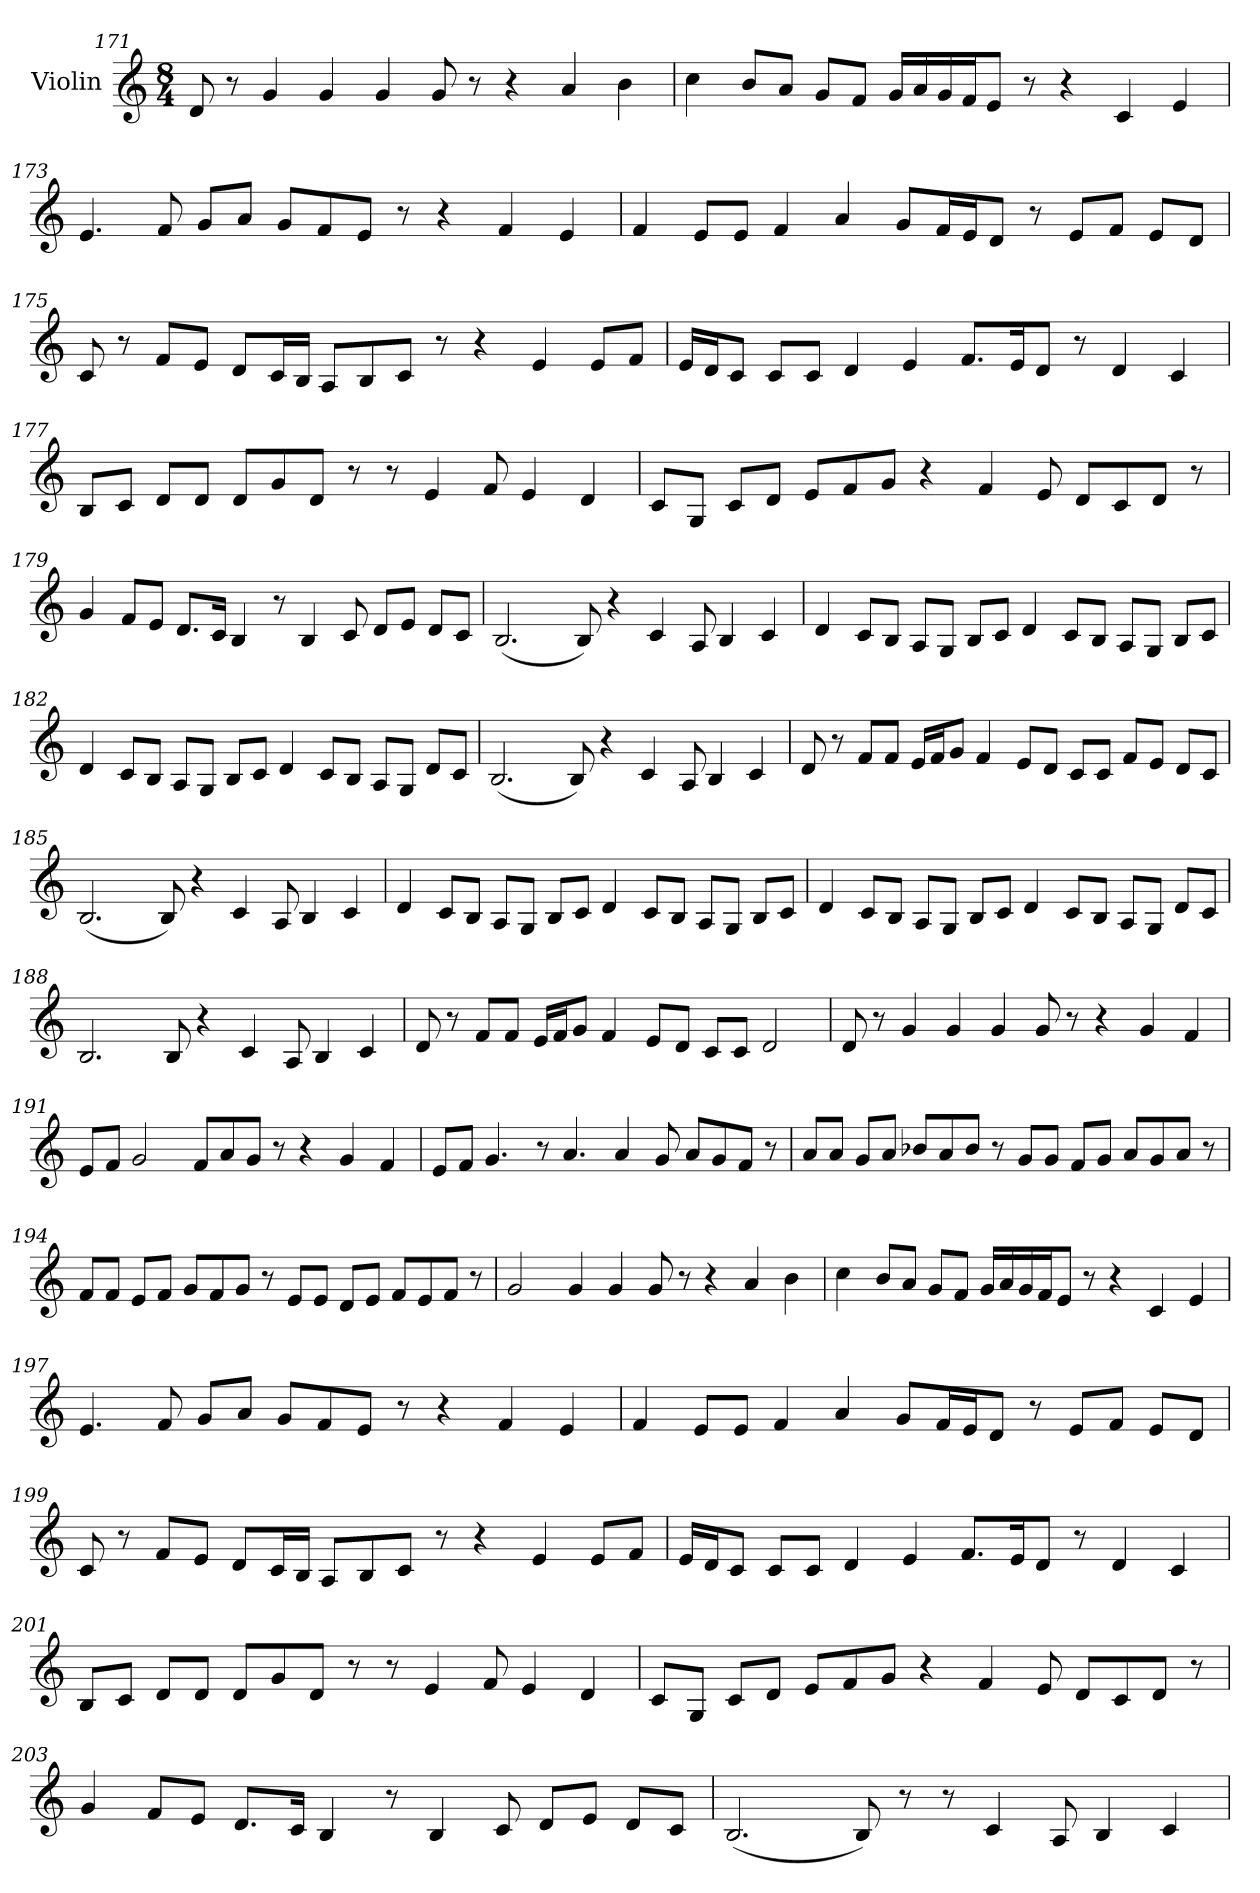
**kern
*part1
*staff1
*I"Violin
*clefG2
*k[]
*M8/4
=171
8d/
8r
4g/
4g/
4g/
8g/
8r
4r
4a/
4b\
!!LO:LB:g=z
=172
4cc\
8b/L
8a/J
8g/L
8f/J
16g/LL
16a/
16g/
16f/J
8e/J
8r
4r
4c/
4e/
=173
4.e/
8f/
8g/L
8a/J
8g/L
8f/
8e/J
8r
4r
4f/
4e/
!!LO:LB:g=z
=174
4f/
8e/L
8e/J
4f/
4a/
8g/L
16f/L
16e/J
8d/J
8r
8e/L
8f/J
8e/L
8d/J
=175
8c/
8r
8f/L
8e/J
8d/L
16c/L
16B/JJ
8A/L
8B/
8c/J
8r
4r
4e/
8e/L
8f/J
!!LO:LB:g=z
=176
16e/LL
16d/J
8c/J
8c/L
8c/J
4d/
4e/
8.f/L
16e/K
8d/J
8r
4d/
4c/
=177
8B/L
8c/J
8d/L
8d/J
8d/L
8g/
8d/J
8r
8r
4e/
8f/
4e/
4d/
!!LO:LB:g=z
=178
8c/L
8G/J
8c/L
8d/J
8e/L
8f/
8g/J
4r
4f/
8e/
8d/L
8c/
8d/J
8r
=179
4g/
8f/L
8e/J
8.d/L
16c/Jk
4B/
8r
4B/
8c/
8d/L
8e/J
8d/L
8c/J
!!LO:LB:g=z
=180
(<2.B/
8B/)
4r
4c/
8A/
4B/
4c/
=181
4d/
8c/L
8B/J
8A/L
8G/J
8B/L
8c/J
4d/
8c/L
8B/J
8A/L
8G/J
8B/L
8c/J
!!LO:PB:g=z
=182
4d/
8c/L
8B/J
8A/L
8G/J
8B/L
8c/J
4d/
8c/L
8B/J
8A/L
8G/J
8d/L
8c/J
=183
(<2.B/
8B/)
4r
4c/
8A/
4B/
4c/
!!LO:LB:g=z
=184
8d/
8r
8f/L
8f/J
16e/LL
16f/J
8g/J
4f/
8e/L
8d/J
8c/L
8c/J
8f/L
8e/J
8d/L
8c/J
=185
(<2.B/
8B/)
4r
4c/
8A/
4B/
4c/
!!LO:LB:g=z
=186
4d/
8c/L
8B/J
8A/L
8G/J
8B/L
8c/J
4d/
8c/L
8B/J
8A/L
8G/J
8B/L
8c/J
=187
4d/
8c/L
8B/J
8A/L
8G/J
8B/L
8c/J
4d/
8c/L
8B/J
8A/L
8G/J
8d/L
8c/J
!!LO:LB:g=z
=188
2.B/
8B/
4r
4c/
8A/
4B/
4c/
=189
8d/
8r
8f/L
8f/J
16e/LL
16f/J
8g/J
4f/
8e/L
8d/J
8c/L
8c/J
2d/
=190
8d/
8r
4g/
4g/
4g/
8g/
8r
4r
4g/
4f/
!!LO:LB:g=z
=191
8e/L
8f/J
2g/
8f/L
8a/
8g/J
8r
4r
4g/
4f/
=192
8e/L
8f/J
4.g/
8r
4.a/
4a/
8g/
8a/L
8g/
8f/J
8r
!!LO:LB:g=z
=193
8a/L
8a/J
8g/L
8a/J
8b-X/L
8a/
8b-/J
8r
8g/L
8g/J
8f/L
8g/J
8a/L
8g/
8a/J
8r
=194
8f/L
8f/J
8e/L
8f/J
8g/L
8f/
8g/J
8r
8e/L
8e/J
8d/L
8e/J
8f/L
8e/
8f/J
8r
!!LO:LB:g=z
=195
2g/
4g/
4g/
8g/
8r
4r
4a/
4b\
=196
4cc\
8b/L
8a/J
8g/L
8f/J
16g/LL
16a/
16g/
16f/J
8e/J
8r
4r
4c/
4e/
=197
4.e/
8f/
8g/L
8a/J
8g/L
8f/
8e/J
8r
4r
4f/
4e/
!!LO:LB:g=z
=198
4f/
8e/L
8e/J
4f/
4a/
8g/L
16f/L
16e/J
8d/J
8r
8e/L
8f/J
8e/L
8d/J
=199
8c/
8r
8f/L
8e/J
8d/L
16c/L
16B/JJ
8A/L
8B/
8c/J
8r
4r
4e/
8e/L
8f/J
!!LO:PB:g=z
=200
16e/LL
16d/J
8c/J
8c/L
8c/J
4d/
4e/
8.f/L
16e/K
8d/J
8r
4d/
4c/
=201
8B/L
8c/J
8d/L
8d/J
8d/L
8g/
8d/J
8r
8r
4e/
8f/
4e/
4d/
!!LO:LB:g=z
=202
8c/L
8G/J
8c/L
8d/J
8e/L
8f/
8g/J
4r
4f/
8e/
8d/L
8c/
8d/J
8r
=203
4g/
8f/L
8e/J
8.d/L
16c/Jk
4B/
8r
4B/
8c/
8d/L
8e/J
8d/L
8c/J
!!LO:LB:g=z
=204
(<2.B/
8B/)
8r
8r
4c/
8A/
4B/
4c/
=
*-
